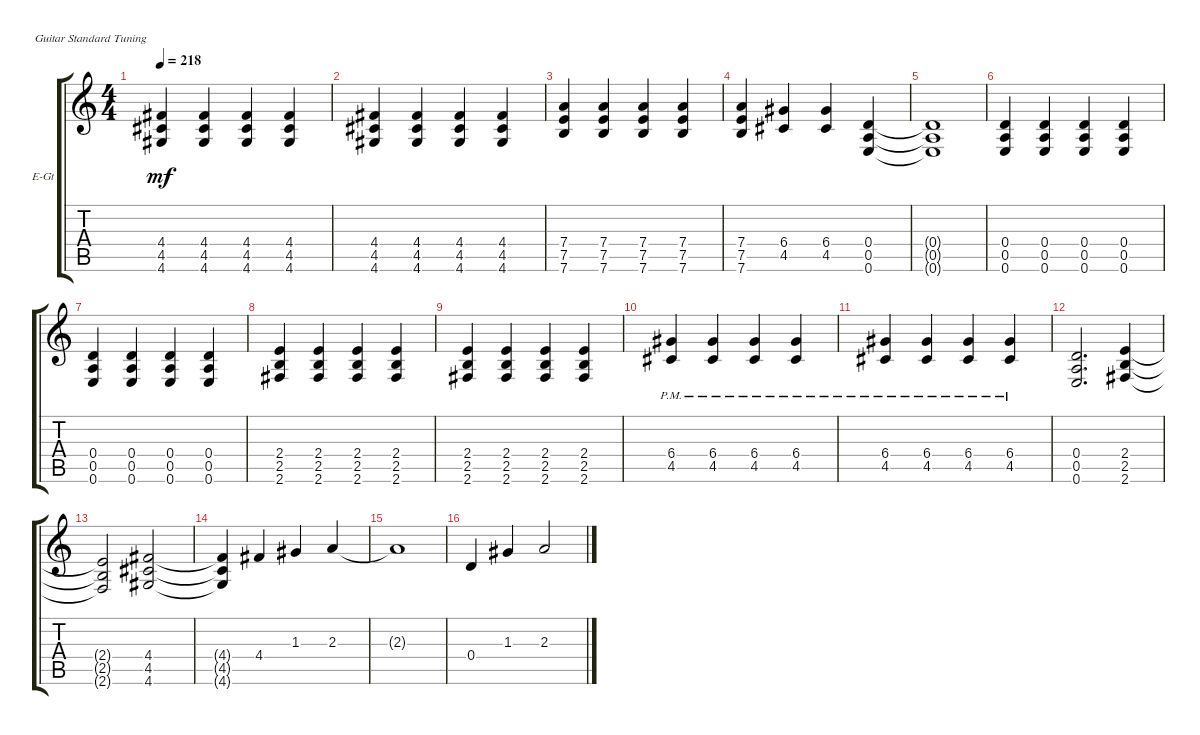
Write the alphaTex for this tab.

\defaultSystemsLayout 4
\bracketExtendMode groupsimilarinstruments
\firstSystemTrackNameOrientation horizontal
\otherSystemsTrackNameOrientation horizontal
\track ("Electric Guitar 2" "E-Gt") {instrument overdrivenguitar}
\staff {score tabs}
\tuning (E4 B3 G3 D3 A2 E2)
\ts (4 4)
\tempo 218
\clef g2
\ks c
(4.4 4.5 4.6).4{dy mf} (4.4 4.5 4.6).4 (4.4 4.5 4.6).4 (4.4 4.5 4.6).4 |
(4.4 4.5 4.6).4 (4.4 4.5 4.6).4 (4.4 4.5 4.6).4 (4.4 4.5 4.6).4 |
(7.4 7.5 7.6).4 (7.4 7.5 7.6).4 (7.4 7.5 7.6).4 (7.4 7.5 7.6).4 |
(7.4 7.5 7.6).4 (6.4 4.5).4 (6.4 4.5).4 (0.4 0.5 0.6).4 |
(0.6{t} 0.5{t} 0.4{t}).1 |
(0.4 0.5 0.6).4 (0.6 0.5 0.4).4 (0.4 0.5 0.6).4 (0.4 0.5 0.6).4 |
(0.4 0.5 0.6).4 (0.4 0.5 0.6).4 (0.4 0.5 0.6).4 (0.4 0.5 0.6).4 |
(2.4 2.5 2.6).4 (2.4 2.5 2.6).4 (2.4 2.5 2.6).4 (2.4 2.5 2.6).4 |
(2.4 2.5 2.6).4 (2.4 2.5 2.6).4 (2.4 2.5 2.6).4 (2.4 2.5 2.6).4 |
(6.4{pm} 4.5{pm}).4 (6.4{pm} 4.5{pm}).4 (6.4{pm} 4.5{pm}).4 (6.4{pm} 4.5{pm}).4 |
(6.4{pm} 4.5{pm}).4 (6.4{pm} 4.5{pm}).4 (6.4{pm} 4.5{pm}).4 (6.4{pm} 4.5{pm}).4 |
(0.4 0.5 0.6).2{d} (2.4 2.5 2.6).4 |
(2.4{t} 2.5{t} 2.6{t}).2 (4.4 4.5 4.6).2 |
(4.4{t} 4.5{t} 4.6{t}).4 4.4.4 1.3.4 2.3.4 |
2.3{t}.1 |
0.4.4 1.3.4 2.3.2
